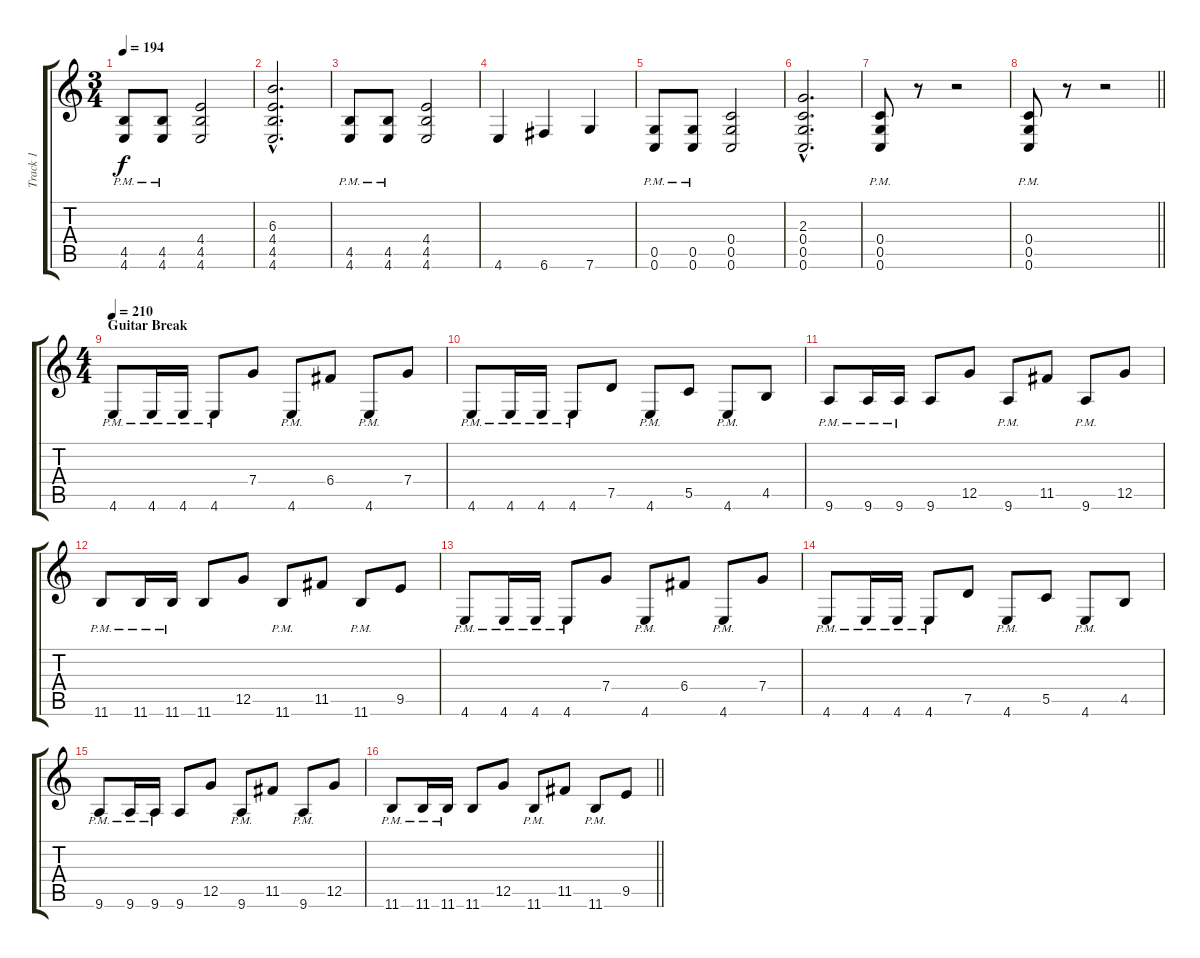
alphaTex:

\track ("Track 1" "Track 1") {instrument distortionguitar}
\staff {score tabs}
\tuning (D4 A3 F3 C3 G2 C2) {hide}
\ts (3 4)
\tempo 194
\clef g2
\ks c
(4.5{pm} 4.6{pm}).8{dy f} (4.5{pm} 4.6{pm}).8 (4.4 4.5 4.6).2 |
(6.3{hac} 4.4{hac} 4.5{hac} 4.6{hac}).2{d} |
(4.5{pm} 4.6{pm}).8 (4.5{pm} 4.6{pm}).8 (4.4 4.5 4.6).2 |
4.6.4 6.6.4 7.6.4 |
(0.5{pm} 0.6{pm}).8 (0.5{pm} 0.6{pm}).8 (0.4 0.5 0.6).2 |
(2.3{hac} 0.4{hac} 0.5{hac} 0.6{hac}).2{d} |
(0.4{pm} 0.5{pm} 0.6{pm}).8 r.8 r.2 |
\barLineRight lightlight
(0.4{pm} 0.5{pm} 0.6{pm}).8 r.8 r.2 |
\ts (4 4)
\section ("" "Guitar Break")
\tempo 210
4.6{pm}.8 4.6{pm}.16 4.6{pm}.16 4.6{pm}.8 7.4.8 4.6{pm}.8 6.4.8 4.6{pm}.8 7.4.8 |
4.6{pm}.8 4.6{pm}.16 4.6{pm}.16 4.6{pm}.8 7.5.8 4.6{pm}.8 5.5.8 4.6{pm}.8 4.5.8 |
9.6{pm}.8 9.6{pm}.16 9.6{pm}.16 9.6.8 12.5.8 9.6{pm}.8 11.5.8 9.6{pm}.8 12.5.8 |
11.6{pm}.8 11.6{pm}.16 11.6{pm}.16 11.6.8 12.5.8 11.6{pm}.8 11.5.8 11.6{pm}.8 9.5.8 |
4.6{pm}.8 4.6{pm}.16 4.6{pm}.16 4.6{pm}.8 7.4.8 4.6{pm}.8 6.4.8 4.6{pm}.8 7.4.8 |
4.6{pm}.8 4.6{pm}.16 4.6{pm}.16 4.6{pm}.8 7.5.8 4.6{pm}.8 5.5.8 4.6{pm}.8 4.5.8 |
9.6{pm}.8 9.6{pm}.16 9.6{pm}.16 9.6.8 12.5.8 9.6{pm}.8 11.5.8 9.6{pm}.8 12.5.8 |
\barLineRight lightlight
11.6{pm}.8 11.6{pm}.16 11.6{pm}.16 11.6.8 12.5.8 11.6{pm}.8 11.5.8 11.6{pm}.8 9.5.8
